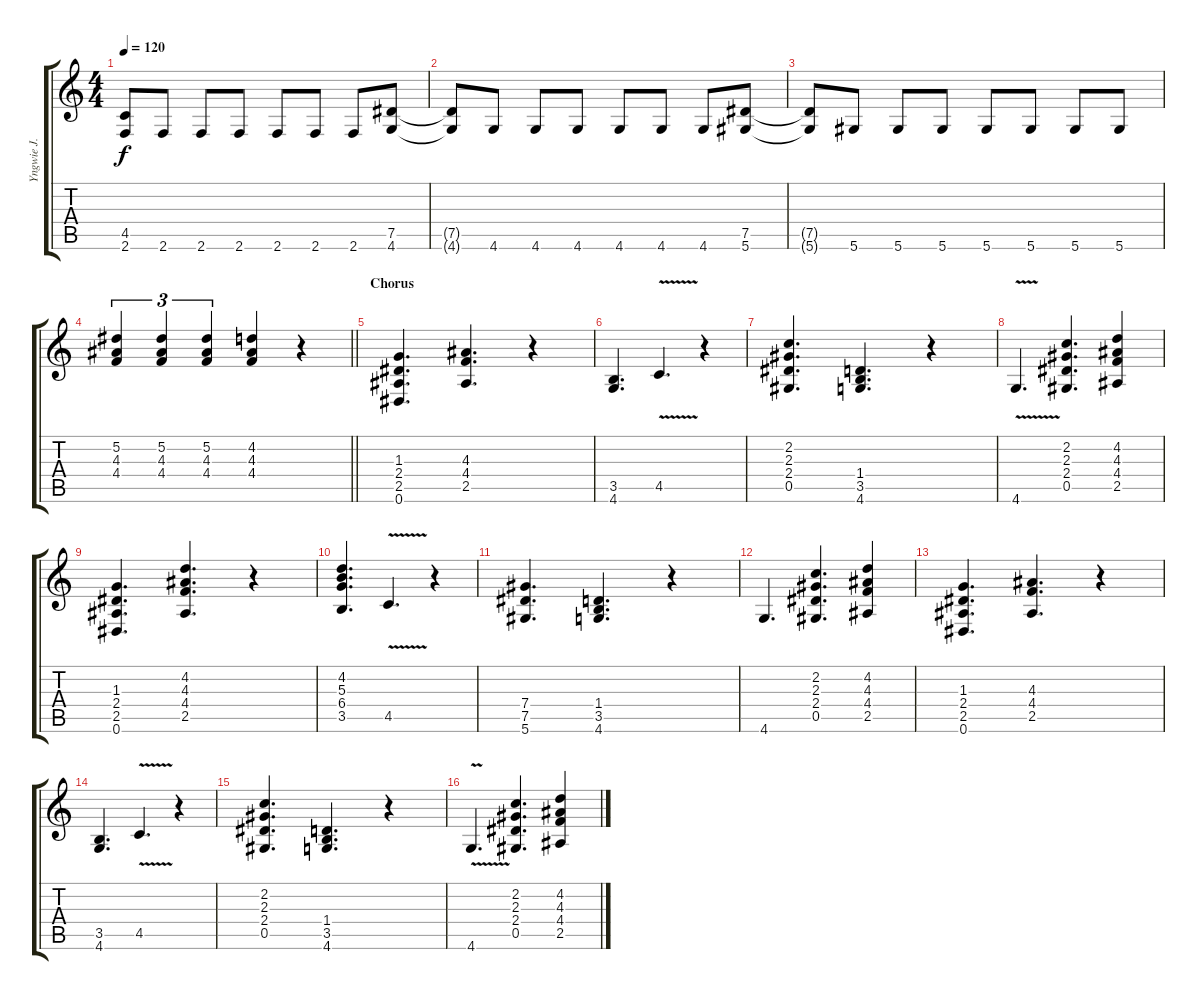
\track ("Yngwie J. Malmsteen" "Yngwie J. ") {instrument overdrivenguitar}
\staff {score tabs}
\tuning (Eb4 Bb3 Gb3 Db3 Ab2 Eb2) {hide}
\ts (4 4)
\tempo 120
\clef g2
\ks c
(4.5{t} 2.6{t}).8{dy f} 2.6.8 2.6.8 2.6.8 2.6.8 2.6.8 2.6.8 (7.5 4.6).8 |
(7.5{t} 4.6{t}).8 4.6.8 4.6.8 4.6.8 4.6.8 4.6.8 4.6.8 (7.5 5.6).8 |
(7.5{t} 5.6{t}).8 5.6.8 5.6.8 5.6.8 5.6.8 5.6.8 5.6.8 5.6.8 |
\barLineRight lightlight
(5.2 4.3 4.4).4{tu (3 2)} (5.2 4.3 4.4).4{tu (3 2)} (5.2 4.3 4.4).4{tu (3 2)} (4.2 4.3 4.4).4 r.4 |
\section ("" "Chorus")
(1.3 2.4 2.5 0.6).4{d} (4.3 4.4 2.5).4{d} r.4 |
(3.5 4.6).4{d} 4.5{v}.4{d} r.4 |
(2.2 2.3 2.4 0.5).4{d} (1.4 3.5 4.6).4{d} r.4 |
4.6{v}.4{d} (2.2 2.3 2.4 0.5).4{d} (4.2 4.3 4.4 2.5).4 |
(1.3 2.4 2.5 0.6).4{d} (4.2 4.3 4.4 2.5).4{d} r.4 |
(4.2 5.3 6.4 3.5).4{d} 4.5{v}.4{d} r.4 |
(7.4 7.5 5.6).4{d} (1.4 3.5 4.6).4{d} r.4 |
4.6.4{d} (2.2 2.3 2.4 0.5).4{d} (4.2 4.3 4.4 2.5).4 |
(1.3 2.4 2.5 0.6).4{d} (4.3 4.4 2.5).4{d} r.4 |
(3.5 4.6).4{d} 4.5{v}.4{d} r.4 |
(2.2 2.3 2.4 0.5).4{d} (1.4 3.5 4.6).4{d} r.4 |
4.6{v}.4{d} (2.2 2.3 2.4 0.5).4{d} (4.2 4.3 4.4 2.5).4
